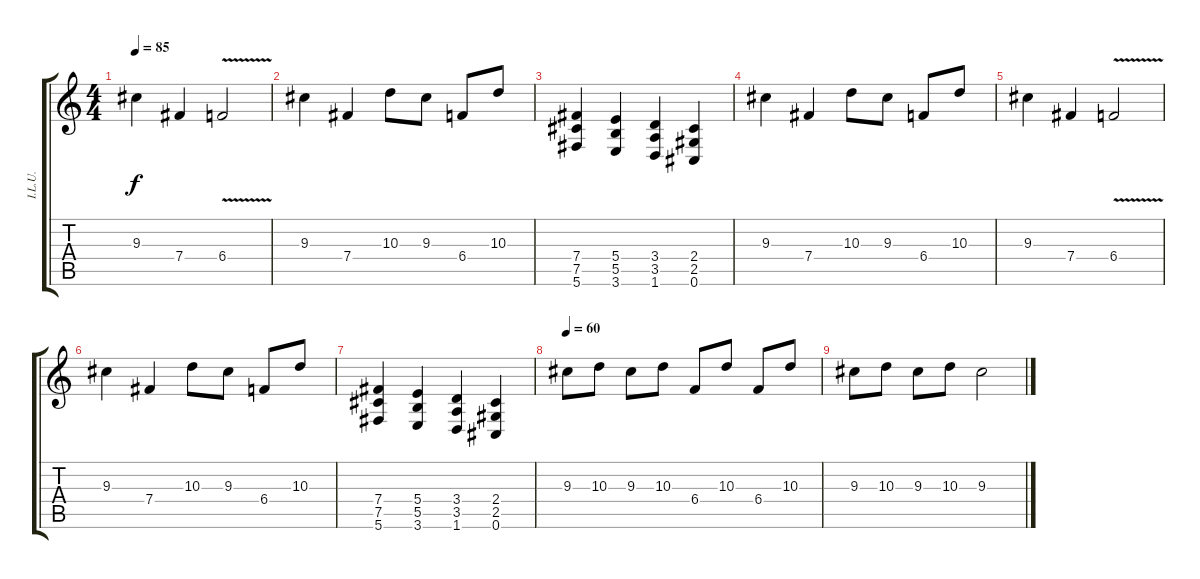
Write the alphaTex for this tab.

\track ("I.L.U." "I.L.U.") {instrument distortionguitar}
\staff {score tabs}
\tuning (Db4 Ab3 E3 B2 Gb2 Db2) {hide}
\ts (4 4)
\tempo 85
\clef g2
\ks c
9.3.4{dy f} 7.4.4 6.4{v}.2 |
9.3.4 7.4.4 10.3.8 9.3.8 6.4.8 10.3.8 |
(7.4 7.5 5.6).4 (5.4 5.5 3.6).4 (3.4 3.5 1.6).4 (2.4 2.5 0.6).4 |
9.3.4 7.4.4 10.3.8 9.3.8 6.4.8 10.3.8 |
9.3.4 7.4.4 6.4{v}.2 |
9.3.4 7.4.4 10.3.8 9.3.8 6.4.8 10.3.8 |
(7.4 7.5 5.6).4 (5.4 5.5 3.6).4 (3.4 3.5 1.6).4 (2.4 2.5 0.6).4 |
\tempo 60
9.3.8 10.3.8 9.3.8 10.3.8 6.4.8 10.3.8 6.4.8 10.3.8 |
9.3.8 10.3.8 9.3.8 10.3.8 9.3.2
